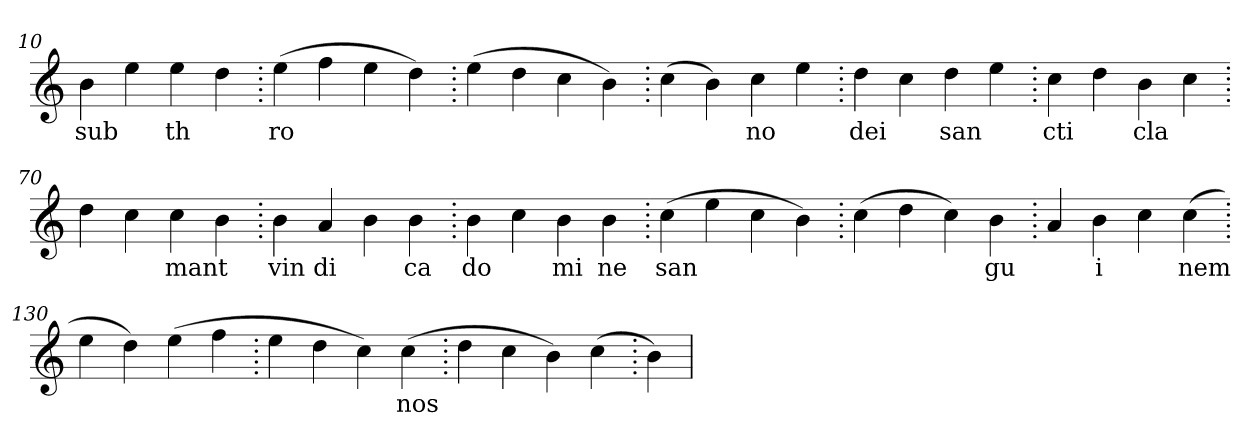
**kern	**text
*part1	*part1
*staff1	*staff1
*clefG2	*
=10.	=10.
4b	sub
4ee	.
4ee	th
4dd	.
=20.	=20.
(>4ee	ro
4ff	.
4ee	.
4dd)	.
=30.	=30.
(>4ee	.
4dd	.
4cc	.
4b)	.
=40.	=40.
(>4cc	.
4b)	.
4cc	no
4ee	.
=50.	=50.
4dd	dei
4cc	.
4dd	san
4ee	.
=60.	=60.
4cc	cti
4dd	.
4b	cla
4cc	.
=70.	=70.
4dd	.
4cc	.
4cc	mant
4b	.
=80.	=80.
4b	vin
4a	di
4b	.
4b	ca
=90.	=90.
4b	do
4cc	.
4b	mi
4b	ne
=100.	=100.
(>4cc	san
4ee	.
4cc	.
4b)	.
=110.	=110.
(>4cc	.
4dd	.
4cc)	.
4b	gu
=120.	=120.
4a	.
4b	i
4cc	.
(>4cc	nem
=130.	=130.
4ee	.
4dd)	.
(>4ee	.
4ff	.
=140.	=140.
4ee	.
4dd	.
4cc)	.
(>4cc	nos
=150.	=150.
4dd	.
4cc	.
4b)	.
(>4cc	.
=160.	=160.
4b)	.
=	=
*-	*-
